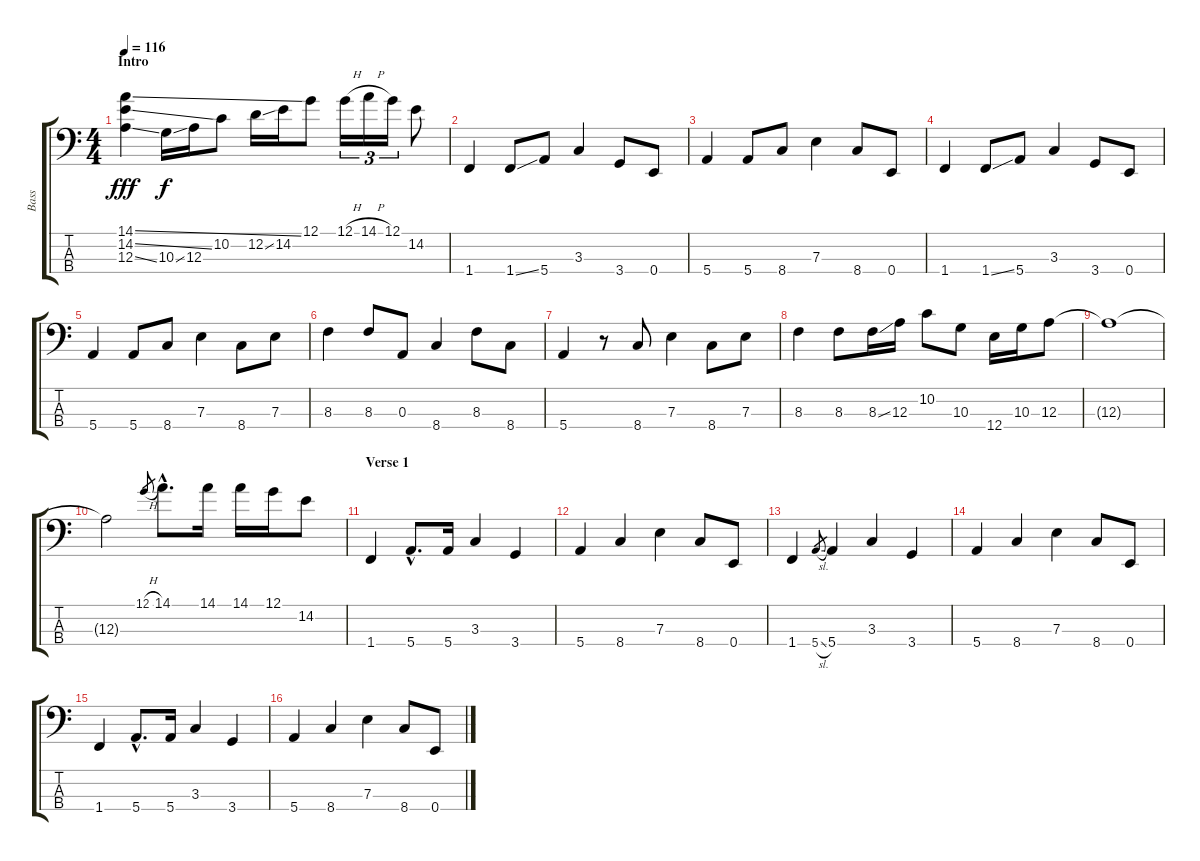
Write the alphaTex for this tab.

\track ("Bass" "Bass") {instrument fretlessbass}
\staff {score tabs}
\tuning (G2 D2 A1 E1) {hide}
\ts (4 4)
\section ("" "Intro")
\tempo 116
\clef f4
\ks c
(14.1{ss} 14.2{ss} 12.3{ss}).4{dy fff instrument fretlessbass} 10.3{ss}.16{dy f} 12.3.16 10.2.8 12.2{ss}.16 14.2.16 12.1.8 12.1{h}.16{tu (3 2)} 14.1{h}.16{tu (3 2)} 12.1.16{tu (3 2)} 14.2.8 |
1.4.4 1.4{ss}.8 5.4.8 3.3.4 3.4.8 0.4.8 |
5.4.4 5.4.8 8.4.8 7.3.4 8.4.8 0.4.8 |
1.4.4 1.4{ss}.8 5.4.8 3.3.4 3.4.8 0.4.8 |
5.4.4 5.4.8 8.4.8 7.3.4 8.4.8 7.3.8 |
8.3.4 8.3.8 0.3.8 8.4.4 8.3.8 8.4.8 |
5.4.4 r.8 8.4.8 7.3.4 8.4.8 7.3.8 |
8.3.4 8.3.8 8.3{ss}.16 12.3.16 10.2.8 10.3.8 12.4.16 10.3.16 12.3.8 |
12.3{t}.1 |
12.3{t}.2 12.1{h}.8{gr} 14.1{hac}.8{d} 14.1.16 14.1.16 12.1.16 14.2.8 |
\section ("" "Verse 1")
1.4.4 5.4{hac}.8{d} 5.4.16 3.3.4 3.4.4 |
5.4.4 8.4.4 7.3.4 8.4.8 0.4.8 |
1.4.4 5.4{sl}.8{gr} 5.4.4 3.3.4 3.4.4 |
5.4.4 8.4.4 7.3.4 8.4.8 0.4.8 |
1.4.4 5.4{hac}.8{d} 5.4.16 3.3.4 3.4.4 |
5.4.4 8.4.4 7.3.4 8.4.8 0.4.8
